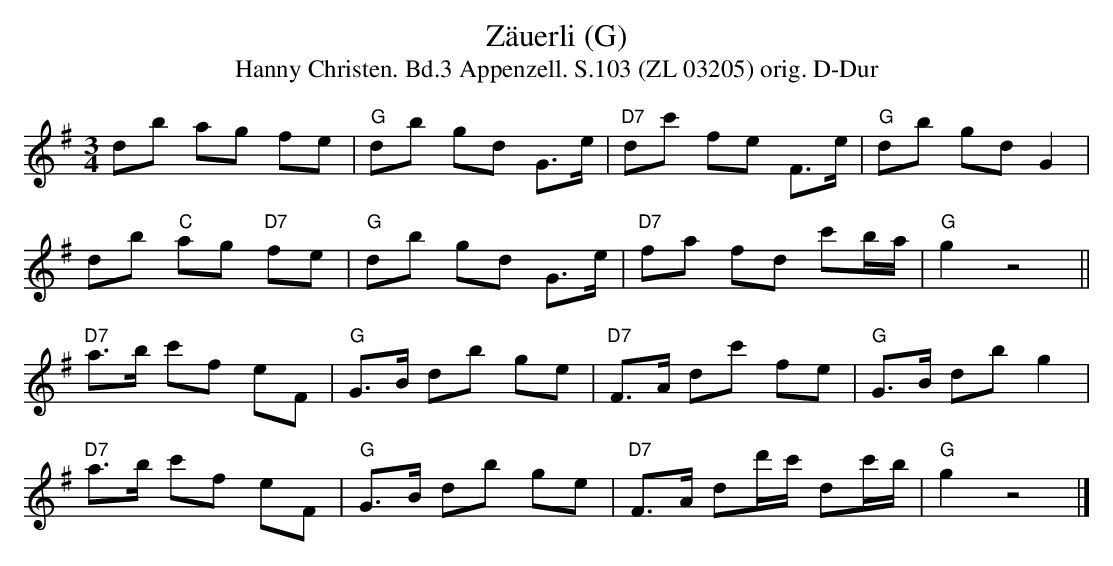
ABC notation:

X:1
T:Zäuerli (G)
T:Hanny Christen. Bd.3 Appenzell. S.103 (ZL 03205) orig. D-Dur
M:3/4
L:1/8
K:Gmaj
db ag fe | "G"db gd G>e | "D7"dc' fe F>e | "G"db gd G2 |
db "C"ag "D7"fe | "G"db gd G>e | "D7"fa fd c'b/2a/2 | "G"g2 z4 ||
"D7"a>b c'f eF | "G"G>B db ge | "D7"F>A dc' fe | "G"G>B db g2 |
"D7"a>b c'f eF | "G"G>B db ge | "D7"F>A dd'/2c'/2 dc'/2b/2 | "G"g2 z4|]
